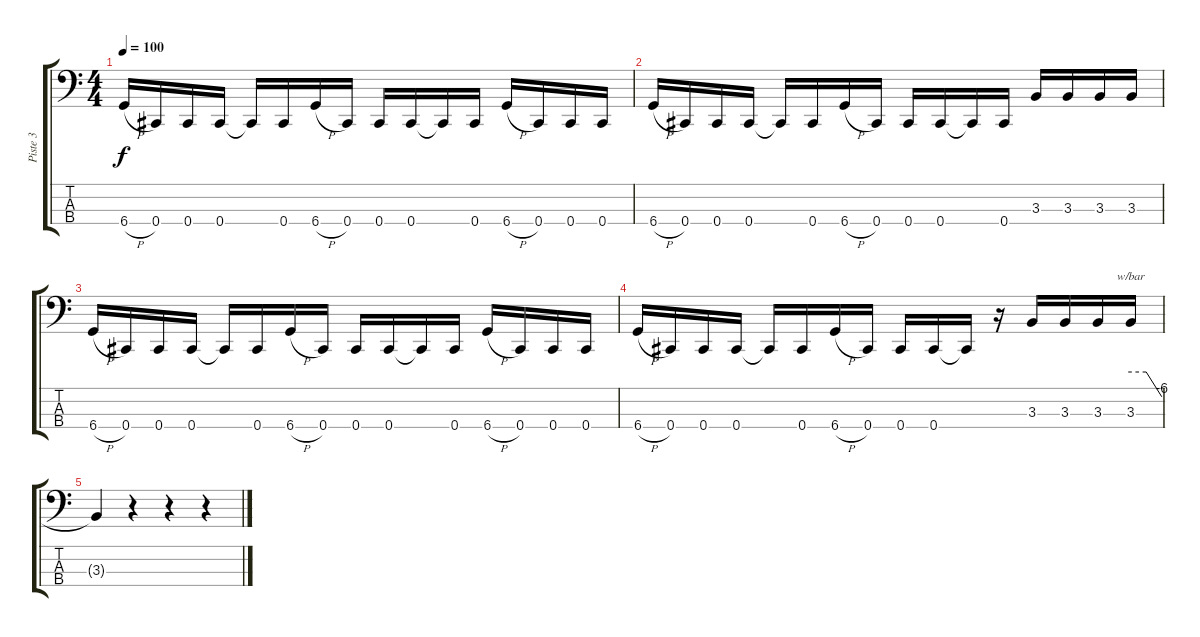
\track ("Piste 3" "Piste 3") {instrument electricbassfinger}
\staff {score tabs}
\tuning (Gb2 Db2 Ab1 Db1) {hide}
\ts (4 4)
\tempo 100
\clef f4
\ks c
6.4{h}.16{dy f} 0.4.16 0.4.16 0.4.16 0.4{t}.16 0.4.16 6.4{h}.16 0.4.16 0.4.16 0.4.16 0.4{t}.16 0.4.16 6.4{h}.16 0.4.16 0.4.16 0.4.16 |
6.4{h}.16 0.4.16 0.4.16 0.4.16 0.4{t}.16 0.4.16 6.4{h}.16 0.4.16 0.4.16 0.4.16 0.4{t}.16 0.4.16 3.3.16 3.3.16 3.3.16 3.3.16 |
6.4{h}.16 0.4.16 0.4.16 0.4.16 0.4{t}.16 0.4.16 6.4{h}.16 0.4.16 0.4.16 0.4.16 0.4{t}.16 0.4.16 6.4{h}.16 0.4.16 0.4.16 0.4.16 |
6.4{h}.16 0.4.16 0.4.16 0.4.16 0.4{t}.16 0.4.16 6.4{h}.16 0.4.16 0.4.16 0.4.16 0.4{t}.16 r.16 3.3.16 3.3.16 3.3.16 3.3.16{tbe (custom default 0 0 30 0 60 -24)} |
3.3{t}.4 r.4 r.4 r.4
